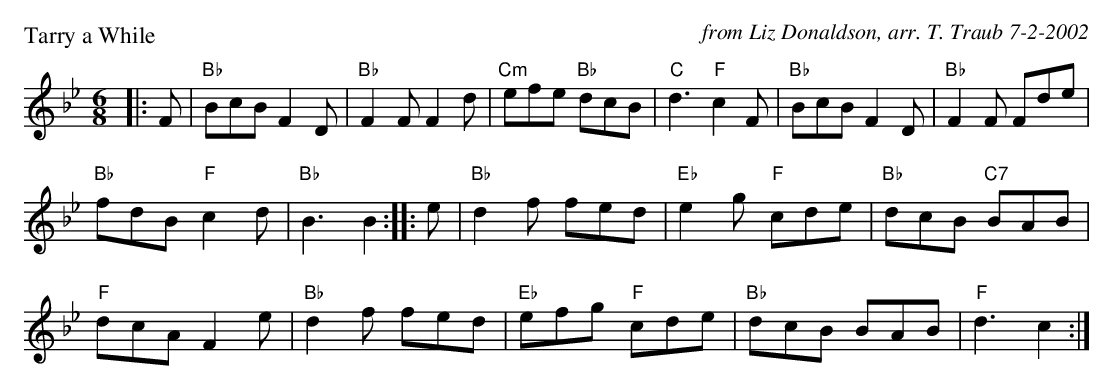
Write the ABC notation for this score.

X:1
P: Tarry a While
C: from Liz Donaldson, arr. T. Traub 7-2-2002
M: 6/8
K: Bb
L: 1/8
|:F|"Bb"BcB F2 D|"Bb"F2 F F2 d|"Cm"efe "Bb"dcB|"C"d3 "F"c2 F|"Bb"BcB F2 D|"Bb"F2 F Fde|
"Bb"fdB "F"c2 d|"Bb"B3 B2 :||: e|"Bb"d2 f fed|"Eb"e2 g "F"cde|"Bb"dcB "C7"BAB|
"F"dcA F2 e|"Bb"d2 f fed|"Eb"efg "F"cde|"Bb"dcB BAB| "F"d3 c2 :|
